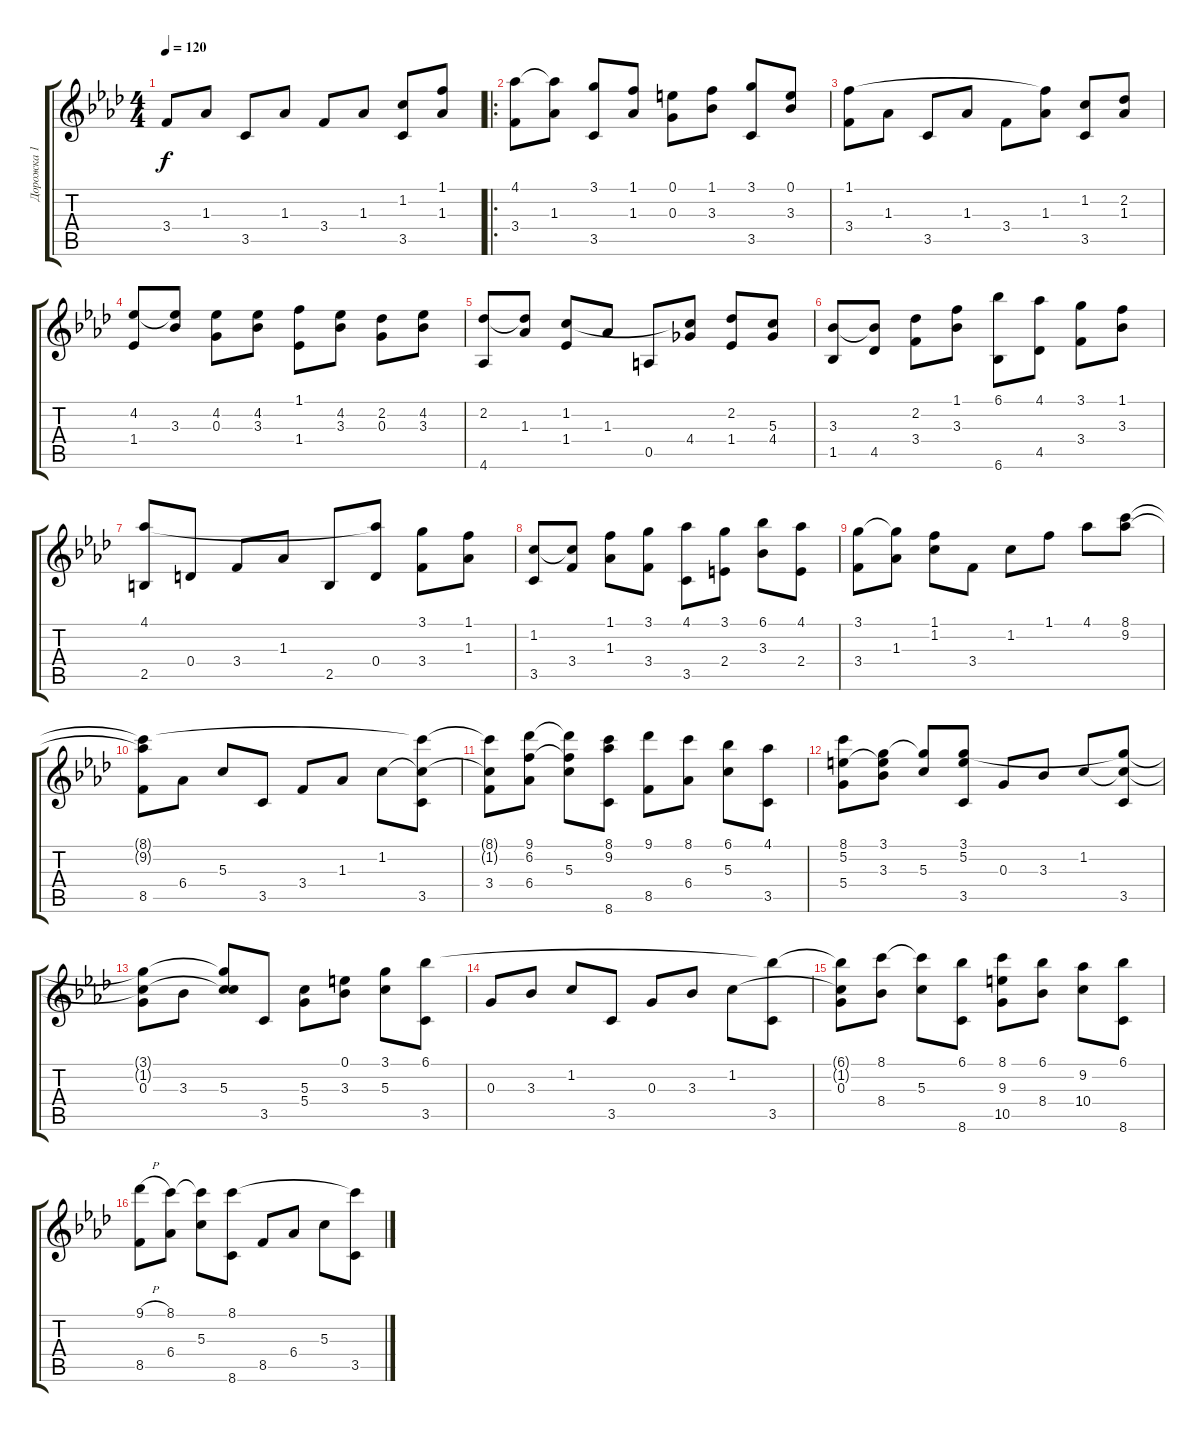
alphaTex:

\track ("Дорожка 1" "Дорожка 1") {instrument acousticguitarnylon}
\staff {score tabs}
\tuning (E4 B3 G3 D3 A2 E2) {hide}
\ts (4 4)
\tempo 120
\clef g2
\ks ab
3.4.8{dy f instrument acousticguitarnylon} 1.3.8 3.5.8 1.3.8 3.4.8 1.3.8 (1.2 3.5).8 (1.1 1.3).8 |
\ro
(4.1 3.4).8 (4.1{t} 1.3).8 (3.1 3.5).8 (1.1 1.3).8 (0.1 0.3).8 (1.1 3.3).8 (3.1 3.5).8 (0.1 3.3).8 |
(1.1 3.4).8 1.3.8 3.5.8 1.3.8 3.4.8 (1.1{t} 1.3).8 (1.2 3.5).8 (2.2 1.3).8 |
(4.2 1.4).8 (4.2{t} 3.3).8 (4.2 0.3).8 (4.2 3.3).8 (1.1 1.4).8 (4.2 3.3).8 (2.2 0.3).8 (4.2 3.3).8 |
(2.2 4.6).8 (2.2{t} 1.3).8 (1.2 1.4).8 1.3.8 0.5.8 (1.2{t} 4.4).8 (2.2 1.4).8 (5.3 4.4).8 |
(3.3 1.5).8 (3.3{t} 4.5).8 (2.2 3.4).8 (1.1 3.3).8 (6.1 6.6).8 (4.1 4.5).8 (3.1 3.4).8 (1.1 3.3).8 |
(4.1 2.5).8 0.4.8 3.4.8 1.3.8 2.5.8 (4.1{t} 0.4).8 (3.1 3.4).8 (1.1 1.3).8 |
(1.2 3.5).8 (1.2{t} 3.4).8 (1.1 1.3).8 (3.1 3.4).8 (4.1 3.5).8 (3.1 2.4).8 (6.1 3.3).8 (4.1 2.4).8 |
(3.1 3.4).8 (3.1{t} 1.3).8 (1.1 1.2).8 3.4.8 1.2.8 1.1.8 4.1.8 (8.1 9.2).8 |
(8.1{t} 9.2{t} 8.5).8 6.4.8 5.3.8 3.5.8 3.4.8 1.3.8 1.2.8 (8.1{t} 1.2{t} 3.5).8 |
(8.1{t} 1.2{t} 3.4).8 (9.1 6.2 6.4).8 (9.1{t} 6.2{t} 5.3).8 (8.1 9.2 8.6).8 (9.1 8.5).8 (8.1 6.4).8 (6.1 5.3).8 (4.1 3.5).8 |
(8.1 5.2 5.4).8 (3.1 5.2{t} 3.3).8 (3.1{t} 5.3).8 (3.1 5.2 3.5).8 0.3.8 3.3.8 1.2.8 (3.1{t} 1.2{t} 3.5).8 |
(3.1{t} 1.2{t} 0.3).8 3.3.8 (3.1{t} 1.2{t} 5.3).8 3.5.8 (5.3 5.4).8 (0.1 3.3).8 (3.1 5.3).8 (6.1 3.5).8 |
0.3.8 3.3.8 1.2.8 3.5.8 0.3.8 3.3.8 1.2.8 (6.1{t} 3.5).8 |
(6.1{t} 1.2{t} 0.3).8 (8.1 8.4).8 (8.1{t} 5.3).8 (6.1 8.6).8 (8.1 9.3 10.5).8 (6.1 8.4).8 (9.2 10.4).8 (6.1 8.6).8 |
(9.1{h} 8.5).8 (8.1 6.4).8 (8.1{t} 5.3).8 (8.1 8.6).8 8.5.8 6.4.8 5.3.8 (8.1{t} 3.5).8
